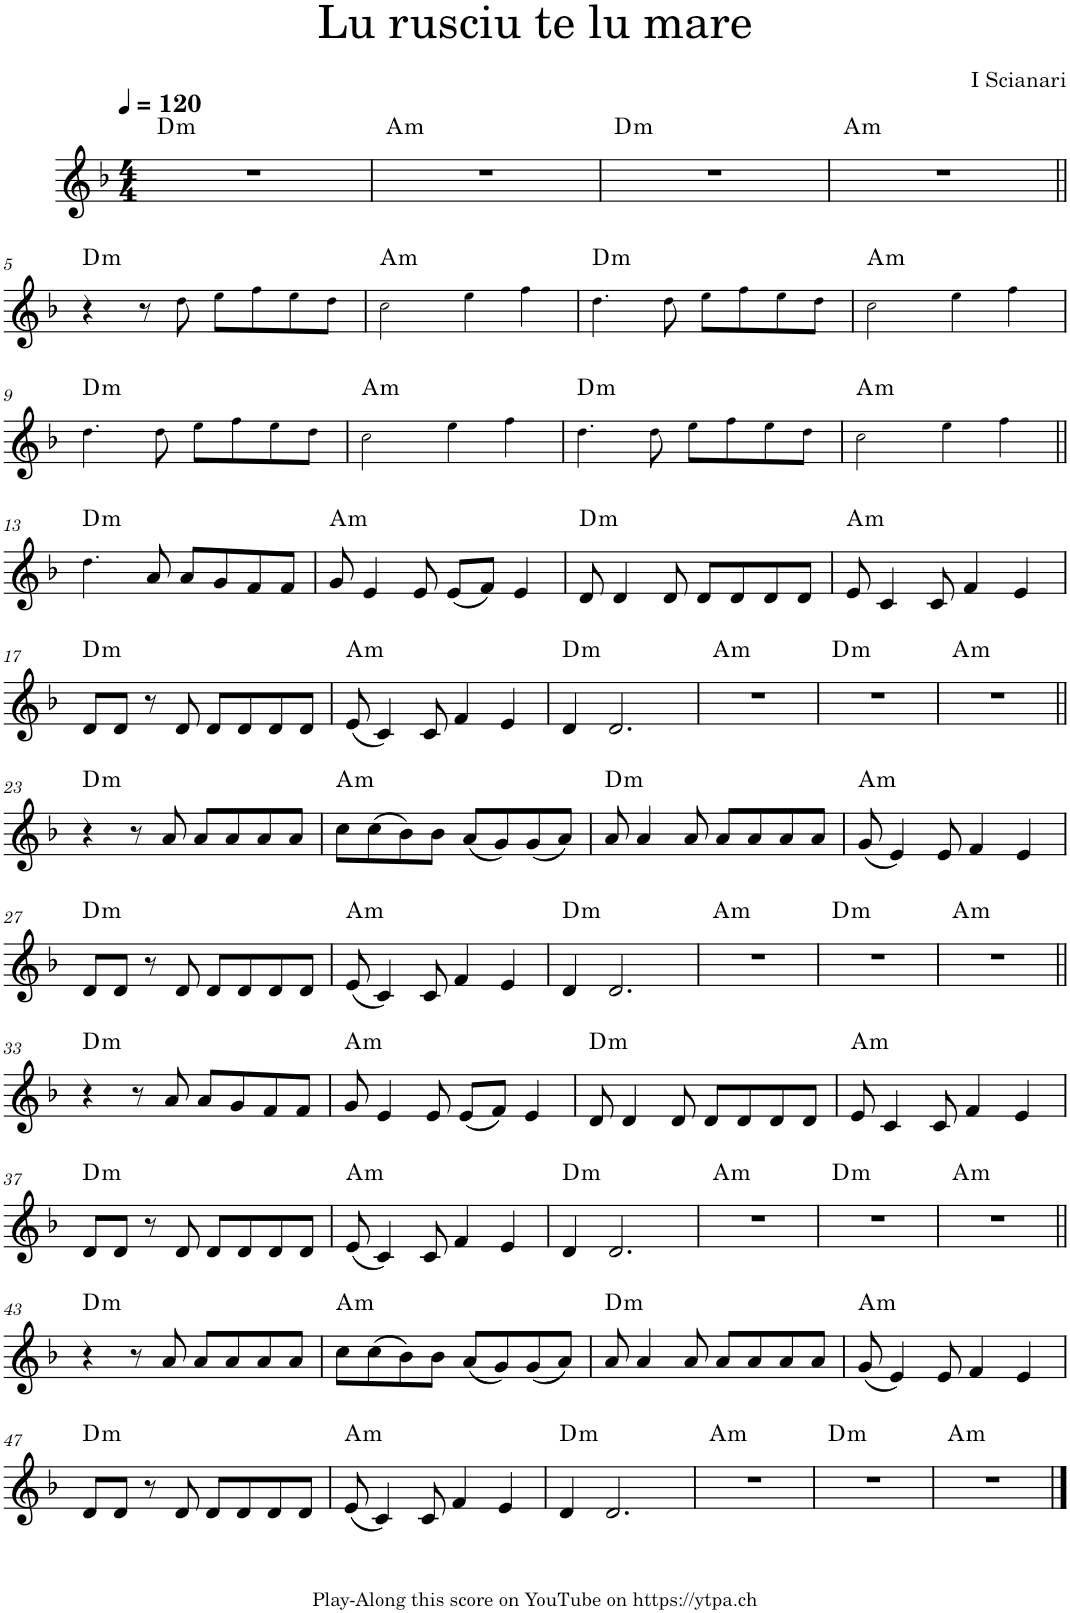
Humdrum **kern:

**kern	**harte
*part1	*part1
*staff1	*
*I"Piano	*
*I'Pno.	*
*clefG2	*
*k[b-]	*
*M4/4	*
*MM120	*
=1	=1
!	!LO:H:kt=m
1r	D:min
=2	=2
!	!LO:H:kt=m
1r	A:min
=3	=3
!	!LO:H:kt=m
1r	D:min
=4	=4
!	!LO:H:kt=m
1r	A:min
!!LO:LB:g=z
=5||	=5||
!	!LO:H:kt=m
4r	D:min
8r	.
8dd!\	.
8ee!\L	.
8ff!\	.
8ee!\	.
8dd!\J	.
=6	=6
!	!LO:H:kt=m
2cc!\	A:min
4ee!\	.
4ff!\	.
=7	=7
!	!LO:H:kt=m
4.dd!\	D:min
8dd!\	.
8ee!\L	.
8ff!\	.
8ee!\	.
8dd!\J	.
=8	=8
!	!LO:H:kt=m
2cc!\	A:min
4ee!\	.
4ff!\	.
!!LO:LB:g=z
=9	=9
!	!LO:H:kt=m
4.dd!\	D:min
8dd!\	.
8ee!\L	.
8ff!\	.
8ee!\	.
8dd!\J	.
=10	=10
!	!LO:H:kt=m
2cc!\	A:min
4ee!\	.
4ff!\	.
=11	=11
!	!LO:H:kt=m
4.dd!\	D:min
8dd!\	.
8ee!\L	.
8ff!\	.
8ee!\	.
8dd!\J	.
=12	=12
!	!LO:H:kt=m
2cc!\	A:min
4ee!\	.
4ff!\	.
!!LO:LB:g=z
=13||	=13||
!	!LO:H:kt=m
4.dd!\	D:min
8a/	.
8a/L	.
8g/	.
8f/	.
8f/J	.
=14	=14
!	!LO:H:kt=m
8g/	A:min
4e/	.
8e/	.
(8e/L	.
8f/J)	.
4e/	.
=15	=15
!	!LO:H:kt=m
8d/	D:min
4d/	.
8d/	.
8d/L	.
8d/	.
8d/	.
8d/J	.
=16	=16
!	!LO:H:kt=m
8e/	A:min
4c/	.
8c/	.
4f/	.
4e/	.
!!LO:LB:g=z
=17	=17
!	!LO:H:kt=m
8d/L	D:min
8d/J	.
8r	.
8d/	.
8d/L	.
8d/	.
8d/	.
8d/J	.
=18	=18
!	!LO:H:kt=m
(8e/	A:min
4c/)	.
8c/	.
4f/	.
4e/	.
=19	=19
!	!LO:H:kt=m
4d/	D:min
2.d/	.
=20	=20
!	!LO:H:kt=m
1r	A:min
=21	=21
!	!LO:H:kt=m
1r	D:min
=22	=22
!	!LO:H:kt=m
1r	A:min
!!LO:LB:g=z
=23||	=23||
!	!LO:H:kt=m
4r	D:min
8r	.
8a/	.
8a/L	.
8a/	.
8a/	.
8a/J	.
=24	=24
!	!LO:H:kt=m
8cc\L	A:min
(8cc\	.
8b-\)	.
8b-\J	.
(8a/L	.
8g/)	.
(8g/	.
8a/J)	.
=25	=25
!	!LO:H:kt=m
8a/	D:min
4a/	.
8a/	.
8a/L	.
8a/	.
8a/	.
8a/J	.
=26	=26
!	!LO:H:kt=m
(8g/	A:min
4e/)	.
8e/	.
4f/	.
4e/	.
!!LO:LB:g=z
=27	=27
!	!LO:H:kt=m
8d/L	D:min
8d/J	.
8r	.
8d/	.
8d/L	.
8d/	.
8d/	.
8d/J	.
=28	=28
!	!LO:H:kt=m
(8e/	A:min
4c/)	.
8c/	.
4f/	.
4e/	.
=29	=29
!	!LO:H:kt=m
4d/	D:min
2.d/	.
=30	=30
!	!LO:H:kt=m
1r	A:min
=31	=31
!	!LO:H:kt=m
1r	D:min
=32	=32
!	!LO:H:kt=m
1r	A:min
!!LO:LB:g=z
=33||	=33||
!	!LO:H:kt=m
4r	D:min
8r	.
8a/	.
8a/L	.
8g/	.
8f/	.
8f/J	.
=34	=34
!	!LO:H:kt=m
8g/	A:min
4e/	.
8e/	.
(8e/L	.
8f/J)	.
4e/	.
=35	=35
!	!LO:H:kt=m
8d/	D:min
4d/	.
8d/	.
8d/L	.
8d/	.
8d/	.
8d/J	.
=36	=36
!	!LO:H:kt=m
8e/	A:min
4c/	.
8c/	.
4f/	.
4e/	.
!!LO:LB:g=z
=37	=37
!	!LO:H:kt=m
8d/L	D:min
8d/J	.
8r	.
8d/	.
8d/L	.
8d/	.
8d/	.
8d/J	.
=38	=38
!	!LO:H:kt=m
(8e/	A:min
4c/)	.
8c/	.
4f/	.
4e/	.
=39	=39
!	!LO:H:kt=m
4d/	D:min
2.d/	.
=40	=40
!	!LO:H:kt=m
1r	A:min
=41	=41
!	!LO:H:kt=m
1r	D:min
=42	=42
!	!LO:H:kt=m
1r	A:min
!!LO:LB:g=z
=43||	=43||
!	!LO:H:kt=m
4r	D:min
8r	.
8a/	.
8a/L	.
8a/	.
8a/	.
8a/J	.
=44	=44
!	!LO:H:kt=m
8cc\L	A:min
(8cc\	.
8b-\)	.
8b-\J	.
(8a/L	.
8g/)	.
(8g/	.
8a/J)	.
=45	=45
!	!LO:H:kt=m
8a/	D:min
4a/	.
8a/	.
8a/L	.
8a/	.
8a/	.
8a/J	.
=46	=46
!	!LO:H:kt=m
(8g/	A:min
4e/)	.
8e/	.
4f/	.
4e/	.
!!LO:LB:g=z
=47	=47
!	!LO:H:kt=m
8d/L	D:min
8d/J	.
8r	.
8d/	.
8d/L	.
8d/	.
8d/	.
8d/J	.
=48	=48
!	!LO:H:kt=m
(8e/	A:min
4c/)	.
8c/	.
4f/	.
4e/	.
=49	=49
!	!LO:H:kt=m
4d/	D:min
2.d/	.
=50	=50
!	!LO:H:kt=m
1r	A:min
=51	=51
!	!LO:H:kt=m
1r	D:min
=52	=52
!	!LO:H:kt=m
1r	A:min
==	==
*-	*-
